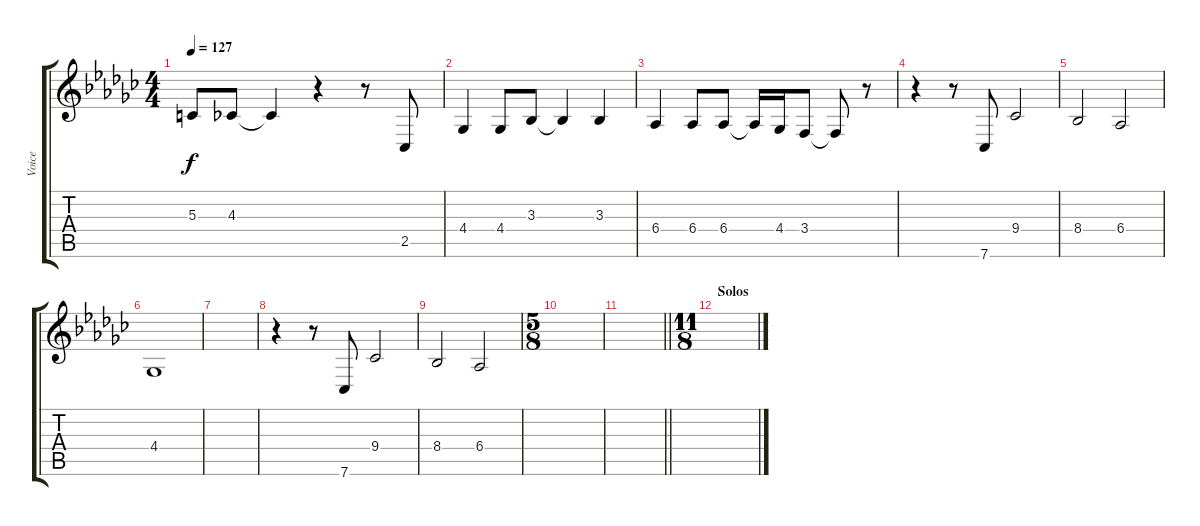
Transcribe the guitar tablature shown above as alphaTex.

\track ("Voice" "Voice") {instrument lead6voice}
\staff {score tabs}
\tuning (E4 B3 G3 D3 A2 E2) {hide}
\ts (4 4)
\tempo 127
\clef g2
\ks ebminor
5.3{t}.8{dy f} 4.3.8 4.3{t}.4 r.4 r.8 2.5.8 |
4.4.4 4.4.8 3.3.8 3.3{t}.4 3.3.4 |
6.4.4 6.4.8 6.4.8 6.4{t}.16 4.4.16 3.4.8 3.4{t}.8 r.8 |
r.4 r.8 7.6.8 9.4.2 |
8.4.2 6.4.2 |
4.4.1 |
|
r.4 r.8 7.6.8 9.4.2 |
8.4.2 6.4.2 |
\ts (5 8)
|
\barLineRight lightlight
|
\ts (11 8)
\section ("" "Solos")
